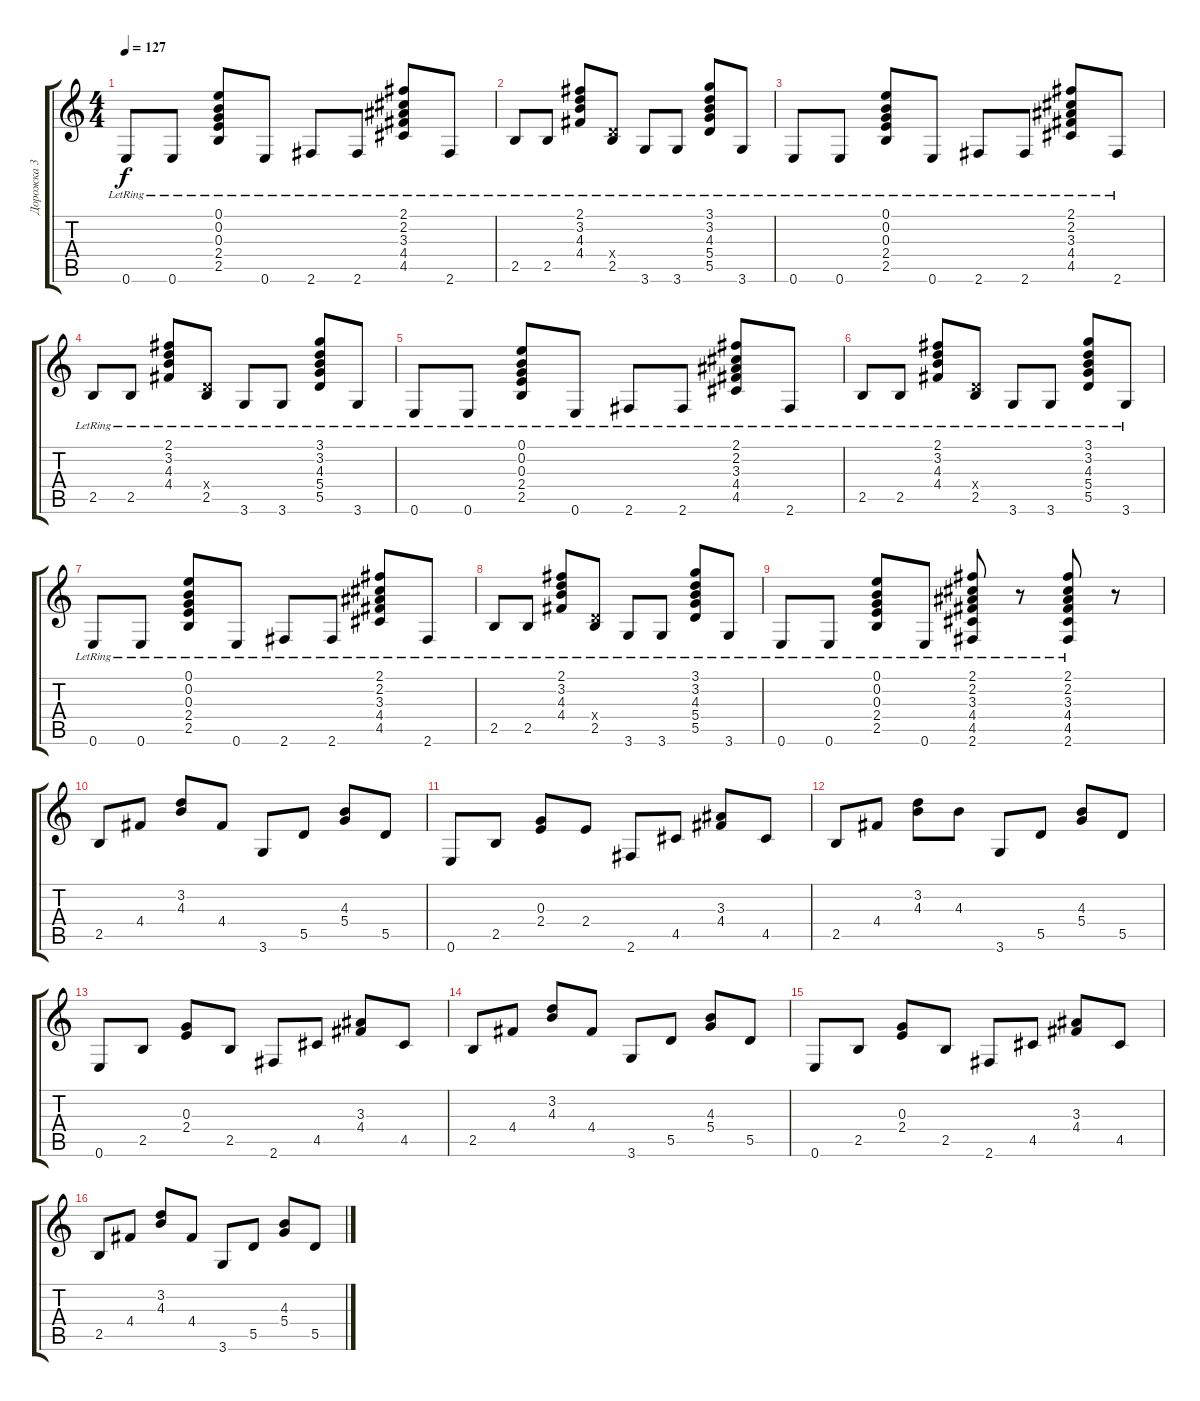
\track ("Дорожка 3" "Дорожка 3") {instrument acousticguitarsteel}
\staff {score tabs}
\tuning (E4 B3 G3 D3 A2 E2) {hide}
\ts (4 4)
\tempo 127
\clef g2
\ks c
0.6{lr}.8{dy f} 0.6{lr}.8 (0.1{lr} 0.2{lr} 0.3{lr} 2.4{lr} 2.5{lr}).8 0.6{lr}.8 2.6{lr}.8 2.6{lr}.8 (2.1{lr} 2.2{lr} 3.3{lr} 4.4{lr} 4.5{lr}).8 2.6{lr}.8 |
2.5{lr}.8 2.5{lr}.8 (2.1{lr} 3.2{lr} 4.3{lr} 4.4{lr}).8 (0.4{x} 2.5{lr}).8 3.6{lr}.8 3.6{lr}.8 (3.1{lr} 3.2{lr} 4.3{lr} 5.4{lr} 5.5{lr}).8 3.6{lr}.8 |
0.6{lr}.8 0.6{lr}.8 (0.1{lr} 0.2{lr} 0.3{lr} 2.4{lr} 2.5{lr}).8 0.6{lr}.8 2.6{lr}.8 2.6{lr}.8 (2.1{lr} 2.2{lr} 3.3{lr} 4.4{lr} 4.5{lr}).8 2.6{lr}.8 |
2.5{lr}.8 2.5{lr}.8 (2.1{lr} 3.2{lr} 4.3{lr} 4.4{lr}).8 (0.4{x} 2.5{lr}).8 3.6{lr}.8 3.6{lr}.8 (3.1{lr} 3.2{lr} 4.3{lr} 5.4{lr} 5.5{lr}).8 3.6{lr}.8 |
0.6{lr}.8 0.6{lr}.8 (0.1{lr} 0.2{lr} 0.3{lr} 2.4{lr} 2.5{lr}).8 0.6{lr}.8 2.6{lr}.8 2.6{lr}.8 (2.1{lr} 2.2{lr} 3.3{lr} 4.4{lr} 4.5{lr}).8 2.6{lr}.8 |
2.5{lr}.8 2.5{lr}.8 (2.1{lr} 3.2{lr} 4.3{lr} 4.4{lr}).8 (0.4{x} 2.5{lr}).8 3.6{lr}.8 3.6{lr}.8 (3.1{lr} 3.2{lr} 4.3{lr} 5.4{lr} 5.5{lr}).8 3.6{lr}.8 |
0.6{lr}.8 0.6{lr}.8 (0.1{lr} 0.2{lr} 0.3{lr} 2.4{lr} 2.5{lr}).8 0.6{lr}.8 2.6{lr}.8 2.6{lr}.8 (2.1{lr} 2.2{lr} 3.3{lr} 4.4{lr} 4.5{lr}).8 2.6{lr}.8 |
2.5{lr}.8 2.5{lr}.8 (2.1{lr} 3.2{lr} 4.3{lr} 4.4{lr}).8 (0.4{x} 2.5{lr}).8 3.6{lr}.8 3.6{lr}.8 (3.1{lr} 3.2{lr} 4.3{lr} 5.4{lr} 5.5{lr}).8 3.6{lr}.8 |
0.6{lr}.8 0.6{lr}.8 (0.1{lr} 0.2{lr} 0.3{lr} 2.4{lr} 2.5{lr}).8 0.6{lr}.8 (2.1{lr} 2.2{lr} 3.3{lr} 4.4{lr} 4.5{lr} 2.6{lr}).8 r.8 (2.1{lr} 2.2{lr} 3.3{lr} 4.4{lr} 4.5{lr} 2.6{lr}).8 r.8 |
2.5.8 4.4.8 (3.2 4.3).8 4.4.8 3.6.8 5.5.8 (4.3 5.4).8 5.5.8 |
0.6.8 2.5.8 (0.3 2.4).8 2.4.8 2.6.8 4.5.8 (3.3 4.4).8 4.5.8 |
2.5.8 4.4.8 (3.2 4.3).8 4.3.8 3.6.8 5.5.8 (4.3 5.4).8 5.5.8 |
0.6.8 2.5.8 (0.3 2.4).8 2.5.8 2.6.8 4.5.8 (3.3 4.4).8 4.5.8 |
2.5.8 4.4.8 (3.2 4.3).8 4.4.8 3.6.8 5.5.8 (4.3 5.4).8 5.5.8 |
0.6.8 2.5.8 (0.3 2.4).8 2.5.8 2.6.8 4.5.8 (3.3 4.4).8 4.5.8 |
2.5.8 4.4.8 (3.2 4.3).8 4.4.8 3.6.8 5.5.8 (4.3 5.4).8 5.5.8
